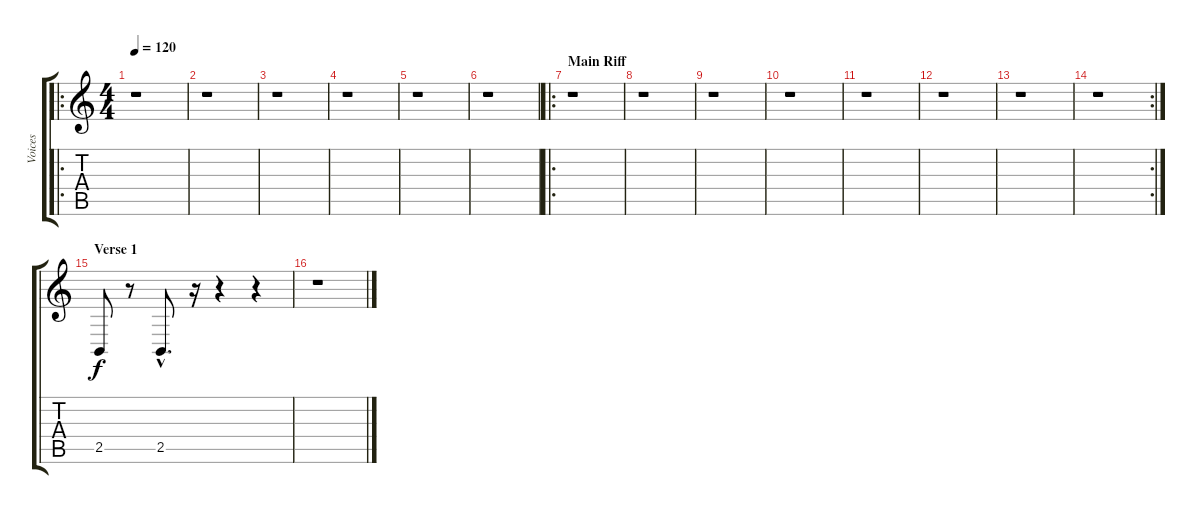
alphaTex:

\track ("Voices" "Voices") {instrument lead6voice}
\staff {score tabs}
\tuning (E4 B3 G3 D3 A2 E2) {hide}
\ro
\ts (4 4)
\tempo 120
\clef g2
\ks c
r.1{dy f instrument lead6voice} |
r.1 |
r.1 |
r.1 |
r.1 |
r.1 |
\ro
\section ("" "Main Riff")
r.1 |
r.1 |
r.1 |
r.1 |
r.1 |
r.1 |
r.1 |
\rc 2
r.1 |
\section ("" "Verse 1")
2.5.8 r.8 2.5{hac}.8{d} r.16 r.4 r.4 |
r.1
